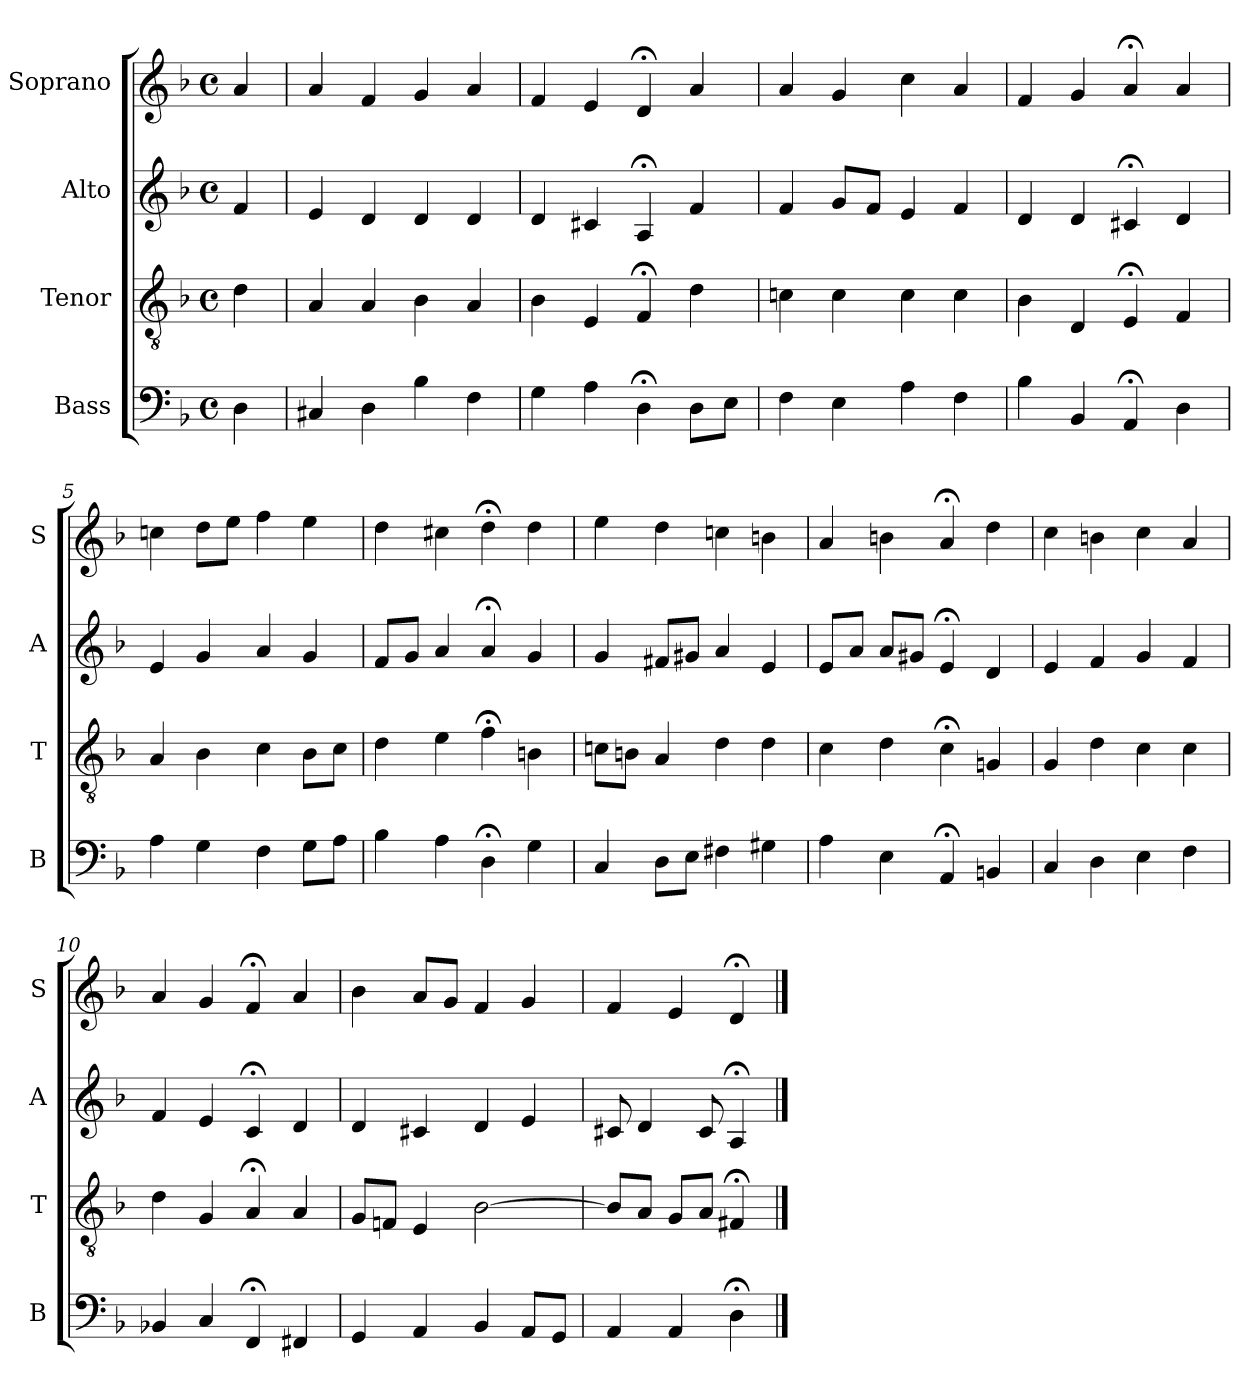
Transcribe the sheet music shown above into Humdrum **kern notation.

**kern	**kern	**kern	**kern
*part4	*part3	*part2	*part1
*staff4	*staff3	*staff2	*staff1
*I"Bass	*I"Tenor	*I"Alto	*I"Soprano
*I'B	*I'T	*I'A	*I'S
*clefF4	*clefGv2	*clefG2	*clefG2
*k[b-]	*k[b-]	*k[b-]	*k[b-]
*d:	*d:	*d:	*d:
*M4/4	*M4/4	*M4/4	*M4/4
*met(c)	*met(c)	*met(c)	*met(c)
*MM100	*MM100	*MM100	*MM100
=	=	=	=
4D	4d	4f	4a
=1	=1	=1	=1
4C#X	4A	4e	4a
4D	4A	4d	4f
4B-	4B-	4d	4g
4F	4A	4d	4a
=2	=2	=2	=2
4G	4B-	4d	4f
4A	4E	4c#X	4e
4D;<	4F;<i	4A;<	4d;<i
8DL	4di	4f	4ai
8EJ	.	.	.
=3	=3	=3	=3
4F	4cn	4f	4a
4E	4c	8gL	4g
.	.	8fJ	.
4A	4c	4e	4cc
4F	4c	4f	4a
=4	=4	=4	=4
4B-	4B-	4d	4f
4BB-	4D	4d	4g
4AA;<	4E;<	4c#X;<	4a;<
4D	4Fi	4di	4a
=5	=5	=5	=5
4A	4Ai	4ei	4ccni
4G	4B-	4gi	8ddiL
.	.	.	8eeJ
4F	4c	4a	4ff
8GL	8B-L	4g	4ee
8AJ	8cJ	.	.
=6	=6	=6	=6
4B-	4d	8fL	4dd
.	.	8gJ	.
4A	4e	4a	4cc#X
4D;<	4f;<	4a;<	4dd;<
4G	4Bn	4g	4dd
=7	=7	=7	=7
4C	8cnL	4g	4ee
.	8BnJ	.	.
8DL	4A	8f#XL	4dd
8EJ	.	8g#XJ	.
4F#X	4d	4a	4ccn
4G#X	4d	4e	4bn
=8	=8	=8	=8
4A	4c	8eL	4a
.	.	8aJ	.
4E	4d	8aL	4bn
.	.	8g#XJ	.
4AA;<	4c;<	4e;<	4a;<
4BBn	4Gn	4d	4dd
=9	=9	=9	=9
4C	4G	4e	4cc
4D	4d	4f	4bn
4E	4c	4g	4cc
4F	4c	4f	4a
=10	=10	=10	=10
4BB-X	4d	4f	4a
4C	4G	4e	4g
4FF;<	4A;<	4c;<i	4f;<i
4FF#X	4A	4di	4ai
=11	=11	=11	=11
4GG	8GL	4d	4b-
.	8FnJ	.	.
4AA	4E	4c#X	8aL
.	.	.	8gJ
4BB-	[2B-	4d	4f
8AAL	.	4e	4g
8GGJ	.	.	.
=12	=12	=12	=12
4AA	8B-L]	8c#X	4f
.	8AJ	4d	.
4AA	8GL	.	4e
.	8AJ	8c#	.
4D;<	4F#X;<	4A;<	4d;<
==	==	==	==
*-	*-	*-	*-
